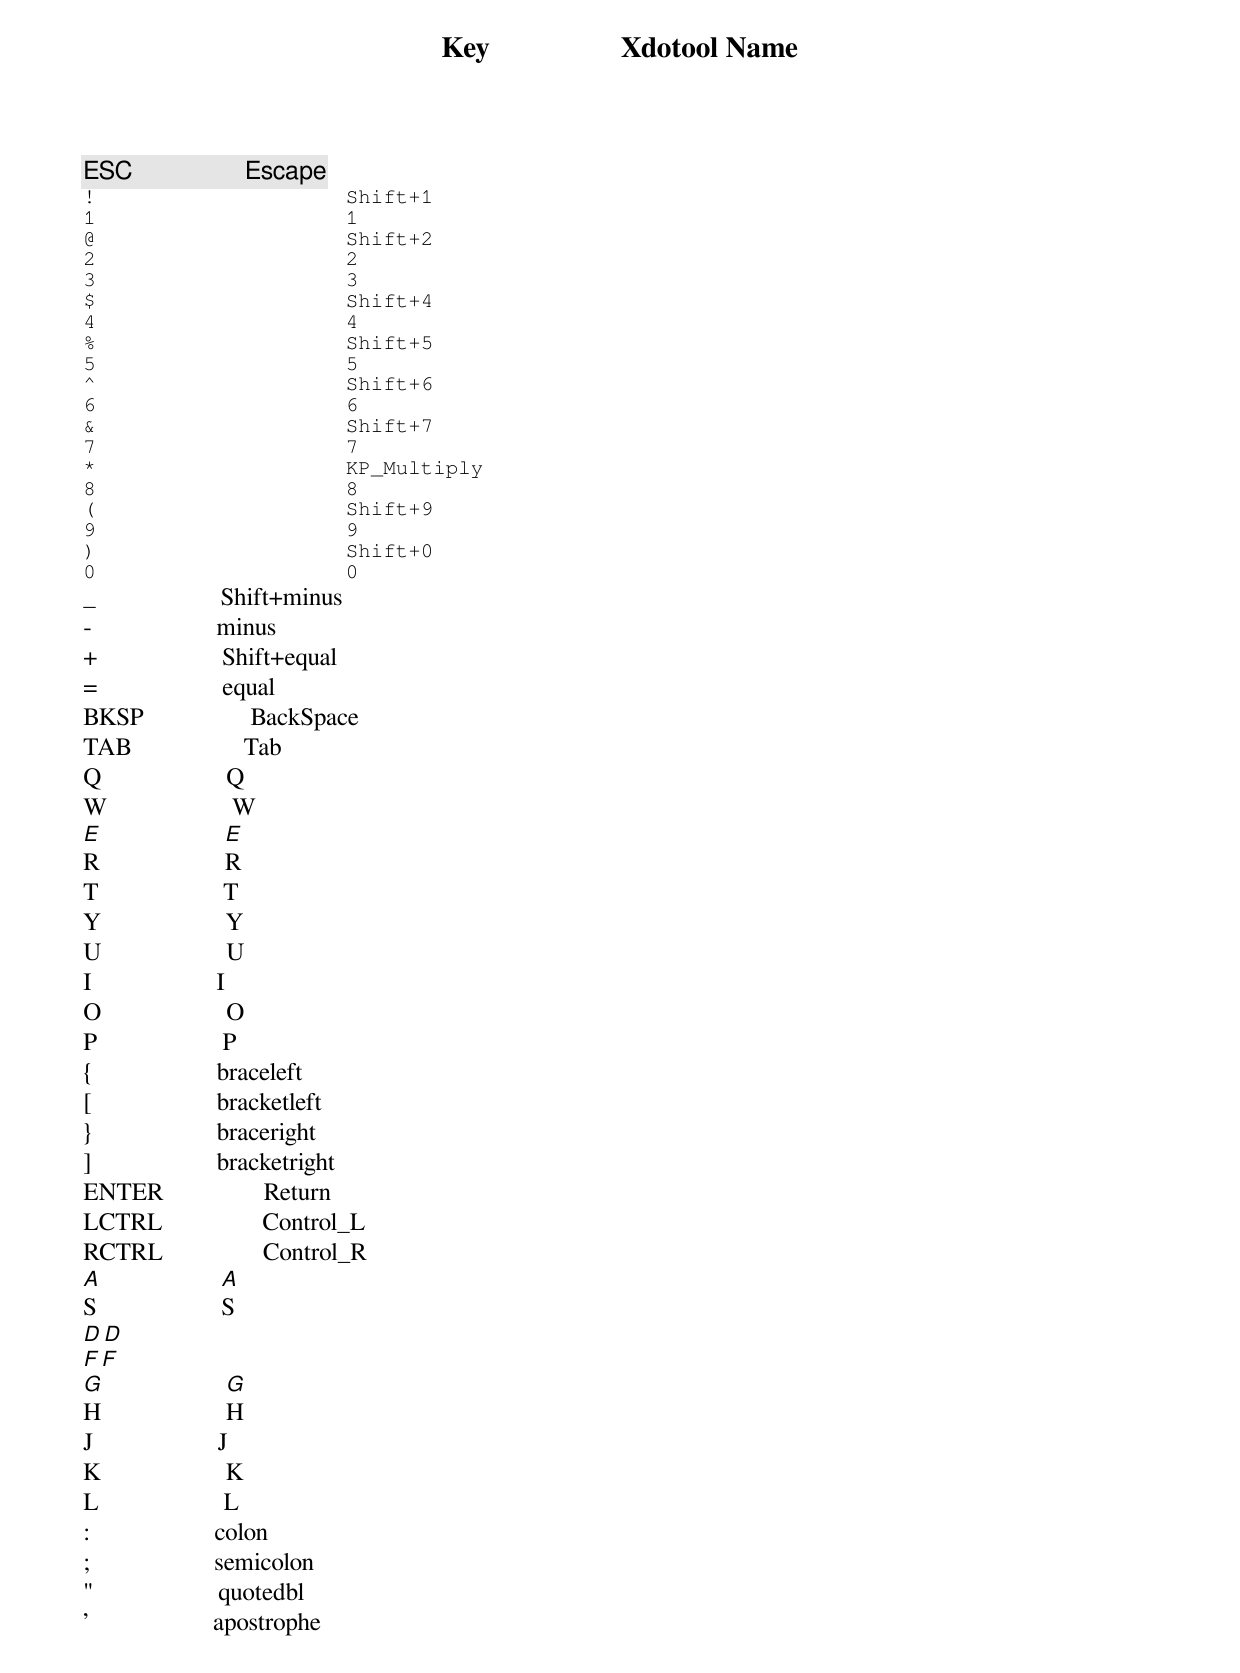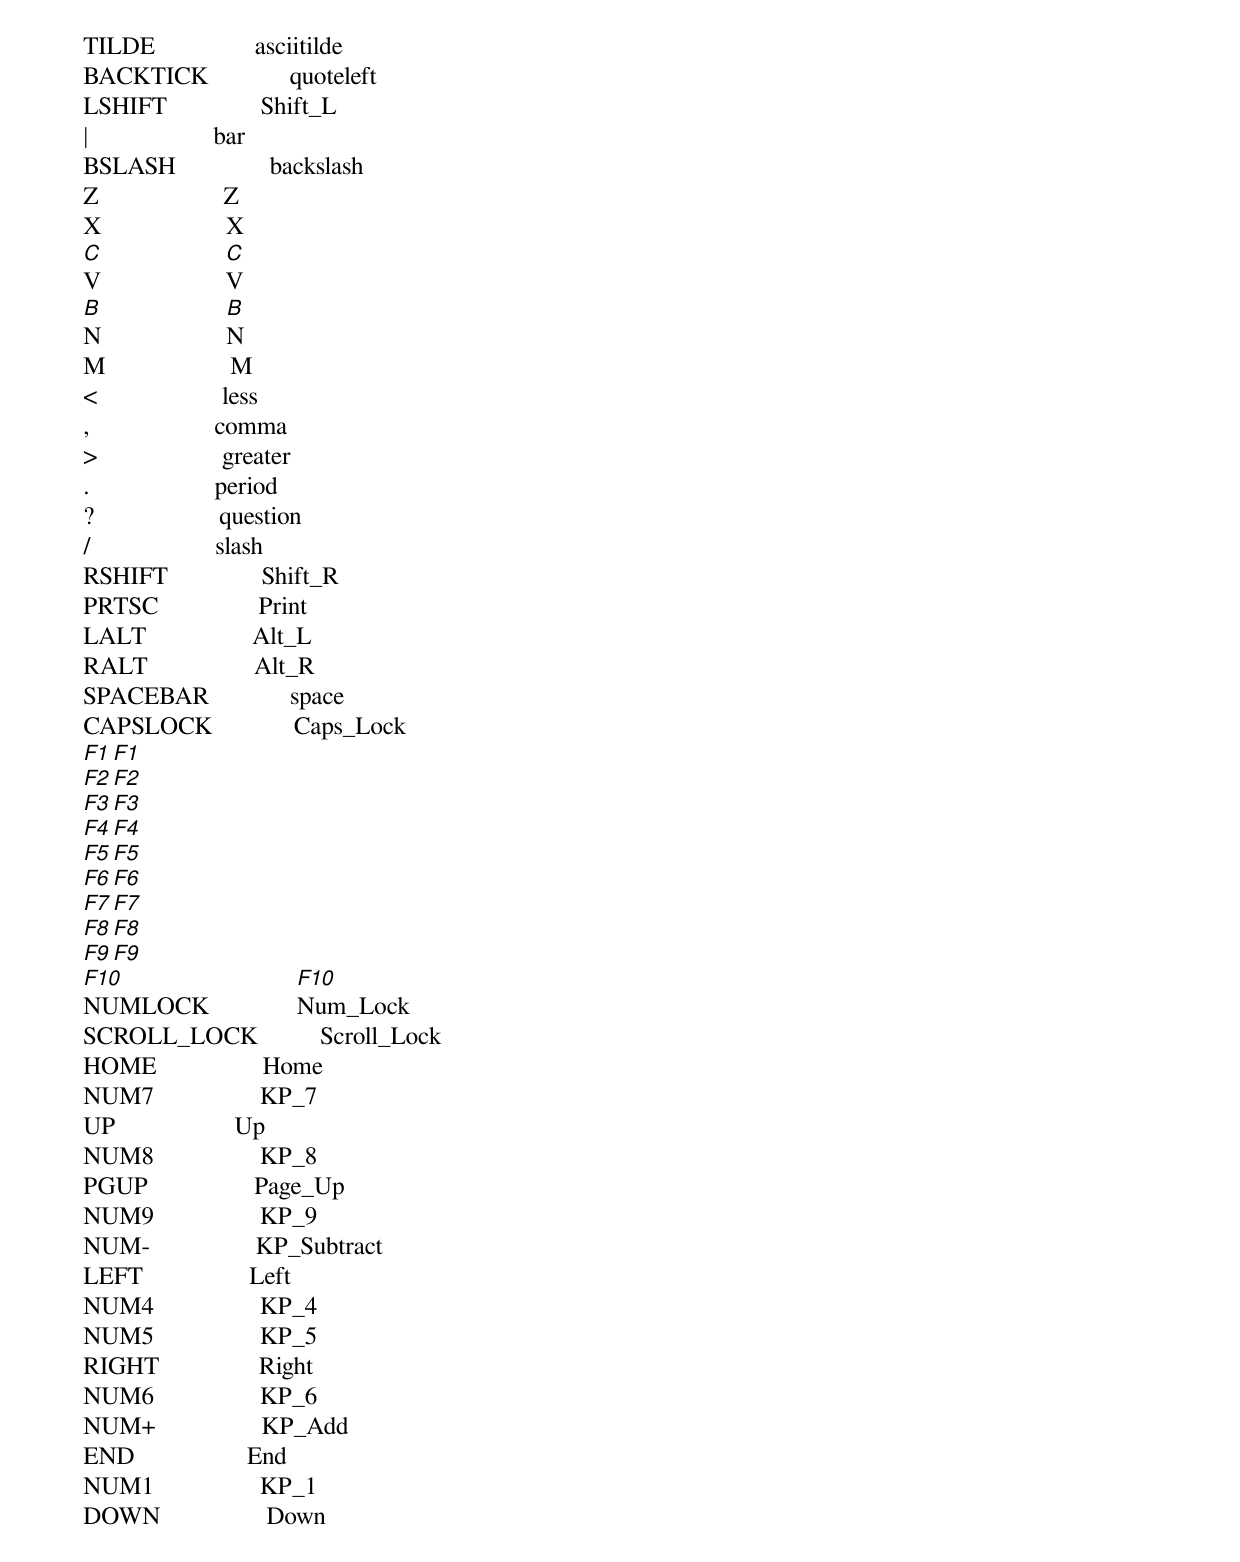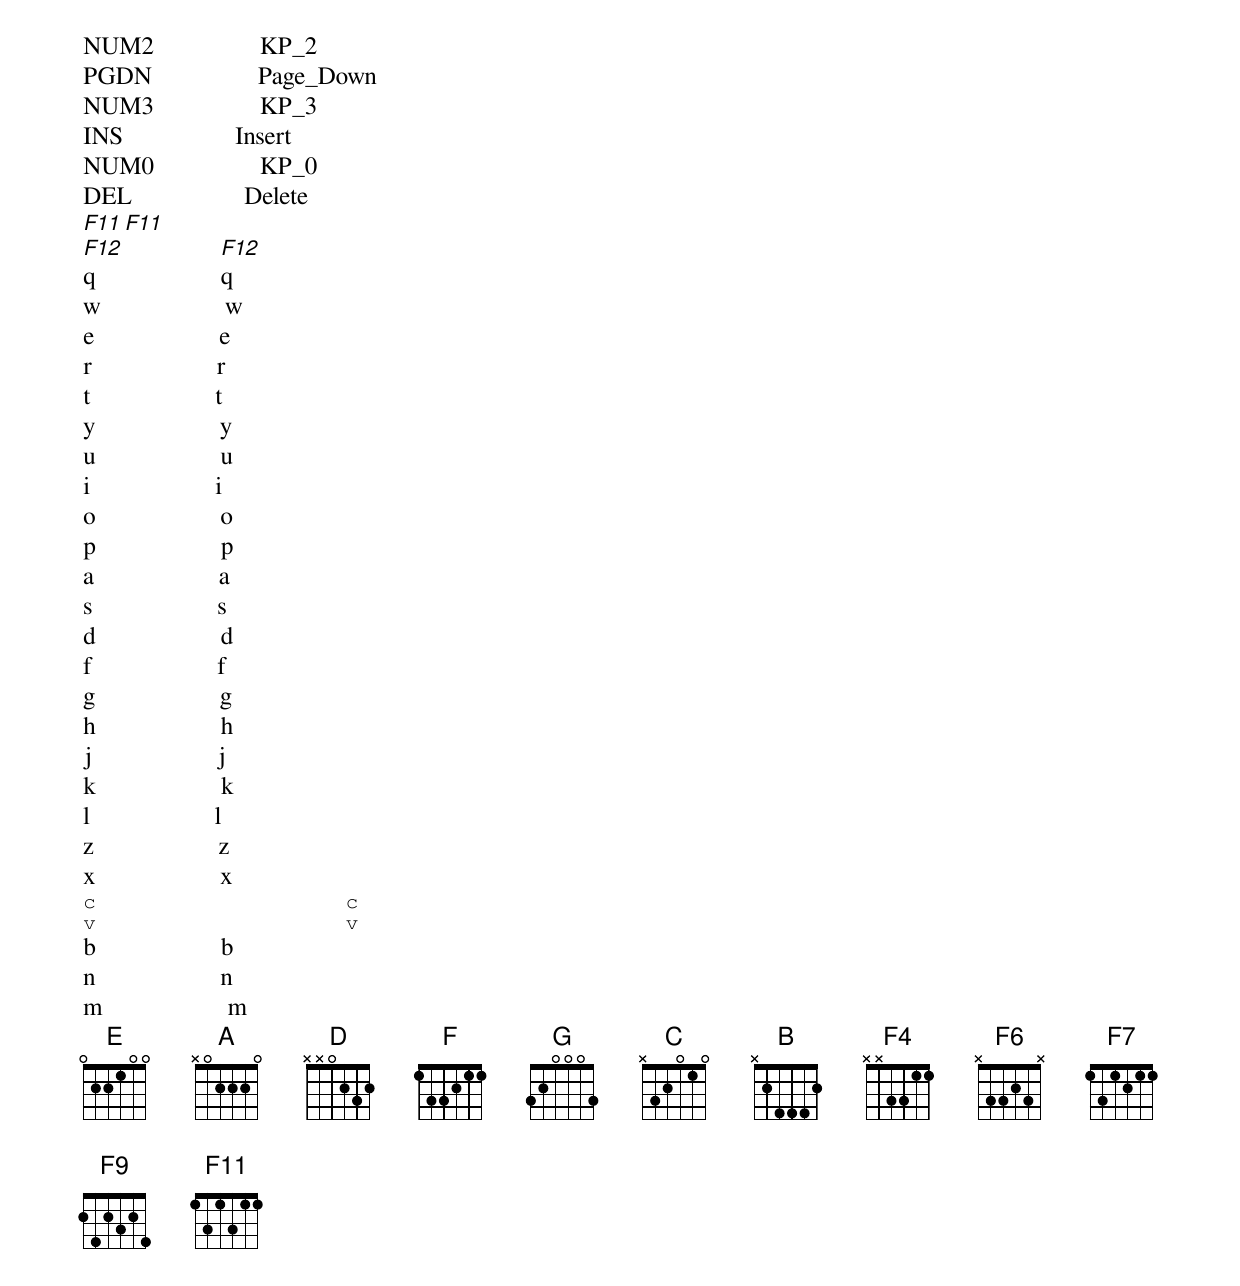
Key                  Xdotool Name

ESC                  Escape
!                    Shift+1
1                    1
@                    Shift+2
2                    2
3                    3
$                    Shift+4
4                    4
%                    Shift+5
5                    5
^                    Shift+6
6                    6
&                    Shift+7
7                    7
*                    KP_Multiply
8                    8
(                    Shift+9
9                    9
)                    Shift+0
0                    0
_                    Shift+minus
-                    minus
+                    Shift+equal
=                    equal
BKSP                 BackSpace
TAB                  Tab
Q                    Q
W                    W
E                    E
R                    R
T                    T
Y                    Y
U                    U
I                    I
O                    O
P                    P
{                    braceleft
[                    bracketleft
}                    braceright
]                    bracketright
ENTER                Return
LCTRL                Control_L
RCTRL                Control_R
A                    A
S                    S
D                    D
F                    F
G                    G
H                    H
J                    J
K                    K
L                    L
:                    colon
;                    semicolon
"                    quotedbl
'                    apostrophe
TILDE                asciitilde
BACKTICK             quoteleft
LSHIFT               Shift_L
|                    bar
BSLASH               backslash
Z                    Z
X                    X
C                    C
V                    V
B                    B
N                    N
M                    M
<                    less
,                    comma
>                    greater
.                    period
?                    question
/                    slash
RSHIFT               Shift_R
PRTSC                Print
LALT                 Alt_L
RALT                 Alt_R
SPACEBAR             space
CAPSLOCK             Caps_Lock
F1                   F1
F2                   F2
F3                   F3
F4                   F4
F5                   F5
F6                   F6
F7                   F7
F8                   F8
F9                   F9
F10                  F10
NUMLOCK              Num_Lock
SCROLL_LOCK          Scroll_Lock
HOME                 Home
NUM7                 KP_7
UP                   Up
NUM8                 KP_8
PGUP                 Page_Up
NUM9                 KP_9
NUM-                 KP_Subtract
LEFT                 Left
NUM4                 KP_4
NUM5                 KP_5
RIGHT                Right
NUM6                 KP_6
NUM+                 KP_Add
END                  End
NUM1                 KP_1
DOWN                 Down
NUM2                 KP_2
PGDN                 Page_Down
NUM3                 KP_3
INS                  Insert
NUM0                 KP_0
DEL                  Delete
F11                  F11
F12                  F12
q                    q
w                    w
e                    e
r                    r
t                    t
y                    y
u                    u
i                    i
o                    o
p                    p
a                    a
s                    s
d                    d
f                    f
g                    g
h                    h
j                    j
k                    k
l                    l
z                    z
x                    x
c                    c
v                    v
b                    b
n                    n
m                    m
